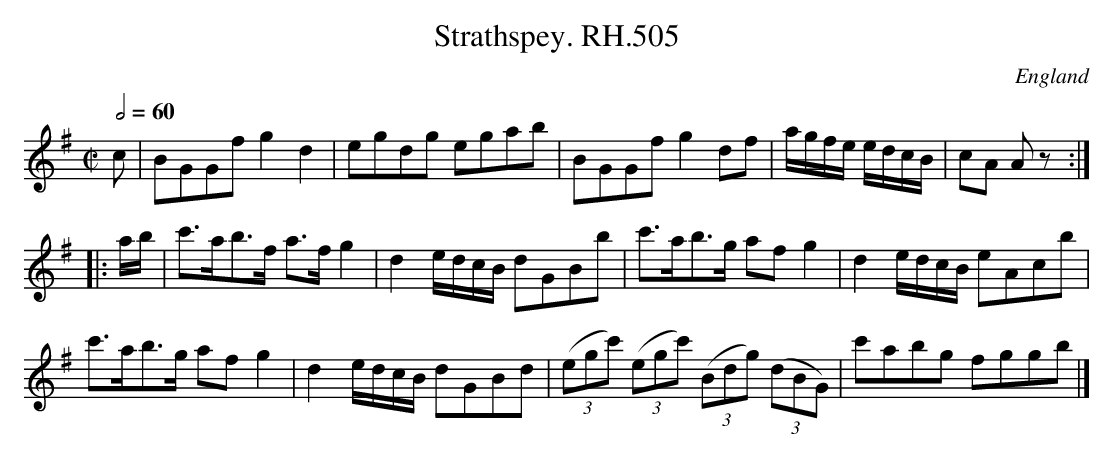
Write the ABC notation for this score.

X:1
T:Strathspey. RH.505
O:England
M:C|
L:1/8
Q:1/2=60
K:G
c|BGGf g2d2|egdg egab|\
BGGf g2df|a/g/f/e/ e/d/c/B/|cA Az:|
|:a/b/|c'>ab>f a>fg2|d2e/d/c/B/ dGBb|\
c'>ab>g afg2|d2e/d/c/B/ eAcb|
c'>ab>g afg2|d2e/d/c/B/ dGBd|\
((3egc') ((3egc') ((3Bdg) ((3dBG)|c'abg fggb|]
